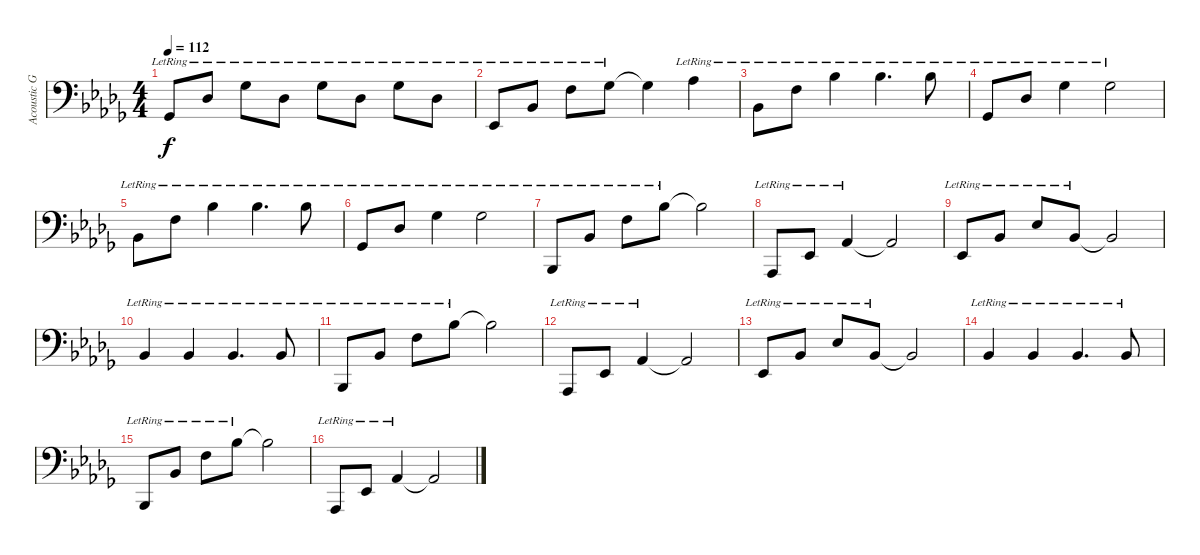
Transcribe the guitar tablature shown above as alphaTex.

\track ("Acoustic Grand Piano - Bass" "Acoustic G") {instrument acousticgrandpiano}
\staff {score}
\tuning (E3 B2 G2 D2 A1 E1) {hide}
\ts (4 4)
\tempo 112
\clef f4
\ks bbminor
4.4{lr}.8{dy f} 2.2{lr}.8 2.1{lr}.8 2.2{lr}.8 2.1{lr}.8 2.2{lr}.8 2.1{lr}.8 2.2{lr}.8 |
1.4{lr}.8 3.3{lr}.8 1.1{lr}.8 2.1{lr}.8 2.1{t}.4 4.1{lr}.4 |
3.3{lr}.8 1.1{lr}.8 6.1{lr}.4 6.1{lr}.4{d} 6.1{lr}.8 |
4.4{lr}.8 6.3{lr}.8 7.2{lr}.4 7.2{lr}.2 |
8.4{lr}.8 6.2{lr}.8 6.1{lr}.4 6.1{lr}.4{d} 6.1{lr}.8 |
4.4{lr}.8 6.3{lr}.8 7.2{lr}.4 7.2{lr}.2 |
6.6{lr}.8 8.4{lr}.8 6.2{lr}.8 6.1{lr}.8 6.1{t}.2 |
4.6{lr}.8 1.4{lr}.8 1.3{lr}.4 1.3{t}.2 |
1.4{lr}.8 3.3{lr}.8 4.2{lr}.8 3.3{lr}.8 3.3{t}.2 |
3.3{lr}.4 3.3{lr}.4 3.3{lr}.4{d} 3.3{lr}.8 |
1.5{lr}.8 3.3{lr}.8 1.1{lr}.8 6.1{lr}.8 6.1{t}.2 |
4.6{lr}.8 1.4{lr}.8 1.3{lr}.4 1.3{t}.2 |
1.4{lr}.8 3.3{lr}.8 4.2{lr}.8 3.3{lr}.8 3.3{t}.2 |
3.3{lr}.4 3.3{lr}.4 3.3{lr}.4{d} 3.3{lr}.8 |
1.5{lr}.8 3.3{lr}.8 1.1{lr}.8 6.1{lr}.8 6.1{t}.2 |
4.6{lr}.8 1.4{lr}.8 1.3{lr}.4 1.3{t}.2
